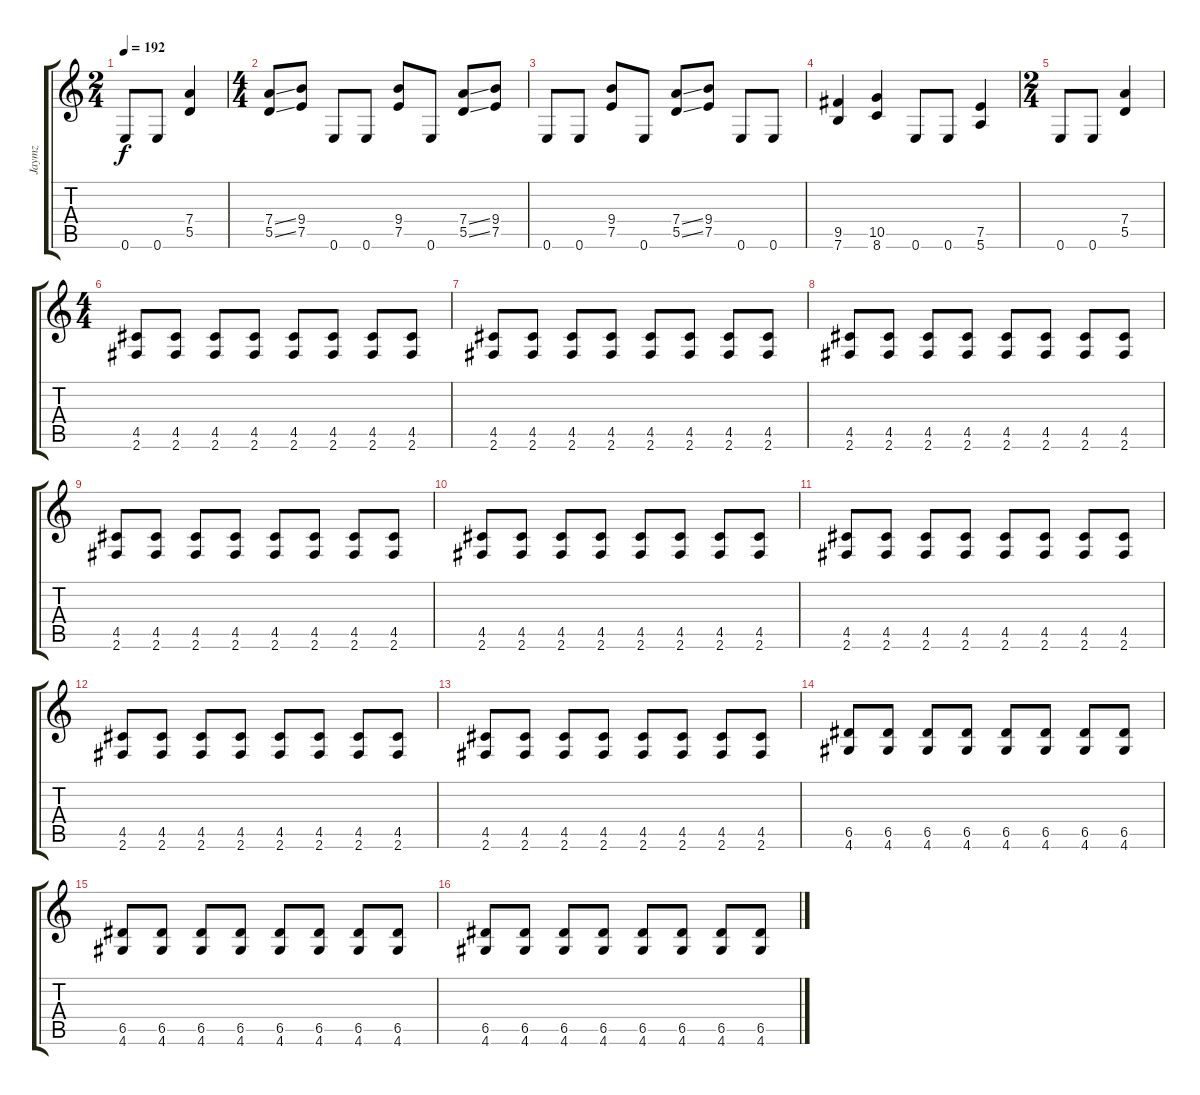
\track ("Jaymz" "Jaymz") {instrument distortionguitar}
\staff {score tabs}
\tuning (E4 B3 G3 D3 A2 E2) {hide}
\ts (2 4)
\tempo 192
\clef g2
\ks c
0.6.8{dy f} 0.6.8 (7.4 5.5).4 |
\ts (4 4)
(7.4{ss} 5.5{ss}).8 (9.4 7.5).8 0.6.8 0.6.8 (9.4 7.5).8 0.6.8 (7.4{ss} 5.5{ss}).8 (9.4 7.5).8 |
0.6.8 0.6.8 (9.4 7.5).8 0.6.8 (7.4{ss} 5.5{ss}).8 (9.4 7.5).8 0.6.8 0.6.8 |
(9.5 7.6).4 (10.5 8.6).4 0.6.8 0.6.8 (7.5 5.6).4 |
\ts (2 4)
0.6.8 0.6.8 (7.4 5.5).4 |
\ts (4 4)
(4.5 2.6).8 (4.5 2.6).8 (4.5 2.6).8 (4.5 2.6).8 (4.5 2.6).8 (4.5 2.6).8 (4.5 2.6).8 (4.5 2.6).8 |
(4.5 2.6).8 (4.5 2.6).8 (4.5 2.6).8 (4.5 2.6).8 (4.5 2.6).8 (4.5 2.6).8 (4.5 2.6).8 (4.5 2.6).8 |
(4.5 2.6).8 (4.5 2.6).8 (4.5 2.6).8 (4.5 2.6).8 (4.5 2.6).8 (4.5 2.6).8 (4.5 2.6).8 (4.5 2.6).8 |
(4.5 2.6).8 (4.5 2.6).8 (4.5 2.6).8 (4.5 2.6).8 (4.5 2.6).8 (4.5 2.6).8 (4.5 2.6).8 (4.5 2.6).8 |
(4.5 2.6).8 (4.5 2.6).8 (4.5 2.6).8 (4.5 2.6).8 (4.5 2.6).8 (4.5 2.6).8 (4.5 2.6).8 (4.5 2.6).8 |
(4.5 2.6).8 (4.5 2.6).8 (4.5 2.6).8 (4.5 2.6).8 (4.5 2.6).8 (4.5 2.6).8 (4.5 2.6).8 (4.5 2.6).8 |
(4.5 2.6).8 (4.5 2.6).8 (4.5 2.6).8 (4.5 2.6).8 (4.5 2.6).8 (4.5 2.6).8 (4.5 2.6).8 (4.5 2.6).8 |
(4.5 2.6).8 (4.5 2.6).8 (4.5 2.6).8 (4.5 2.6).8 (4.5 2.6).8 (4.5 2.6).8 (4.5 2.6).8 (4.5 2.6).8 |
(6.5 4.6).8 (6.5 4.6).8 (6.5 4.6).8 (6.5 4.6).8 (6.5 4.6).8 (6.5 4.6).8 (6.5 4.6).8 (6.5 4.6).8 |
(6.5 4.6).8 (6.5 4.6).8 (6.5 4.6).8 (6.5 4.6).8 (6.5 4.6).8 (6.5 4.6).8 (6.5 4.6).8 (6.5 4.6).8 |
(6.5 4.6).8 (6.5 4.6).8 (6.5 4.6).8 (6.5 4.6).8 (6.5 4.6).8 (6.5 4.6).8 (6.5 4.6).8 (6.5 4.6).8
